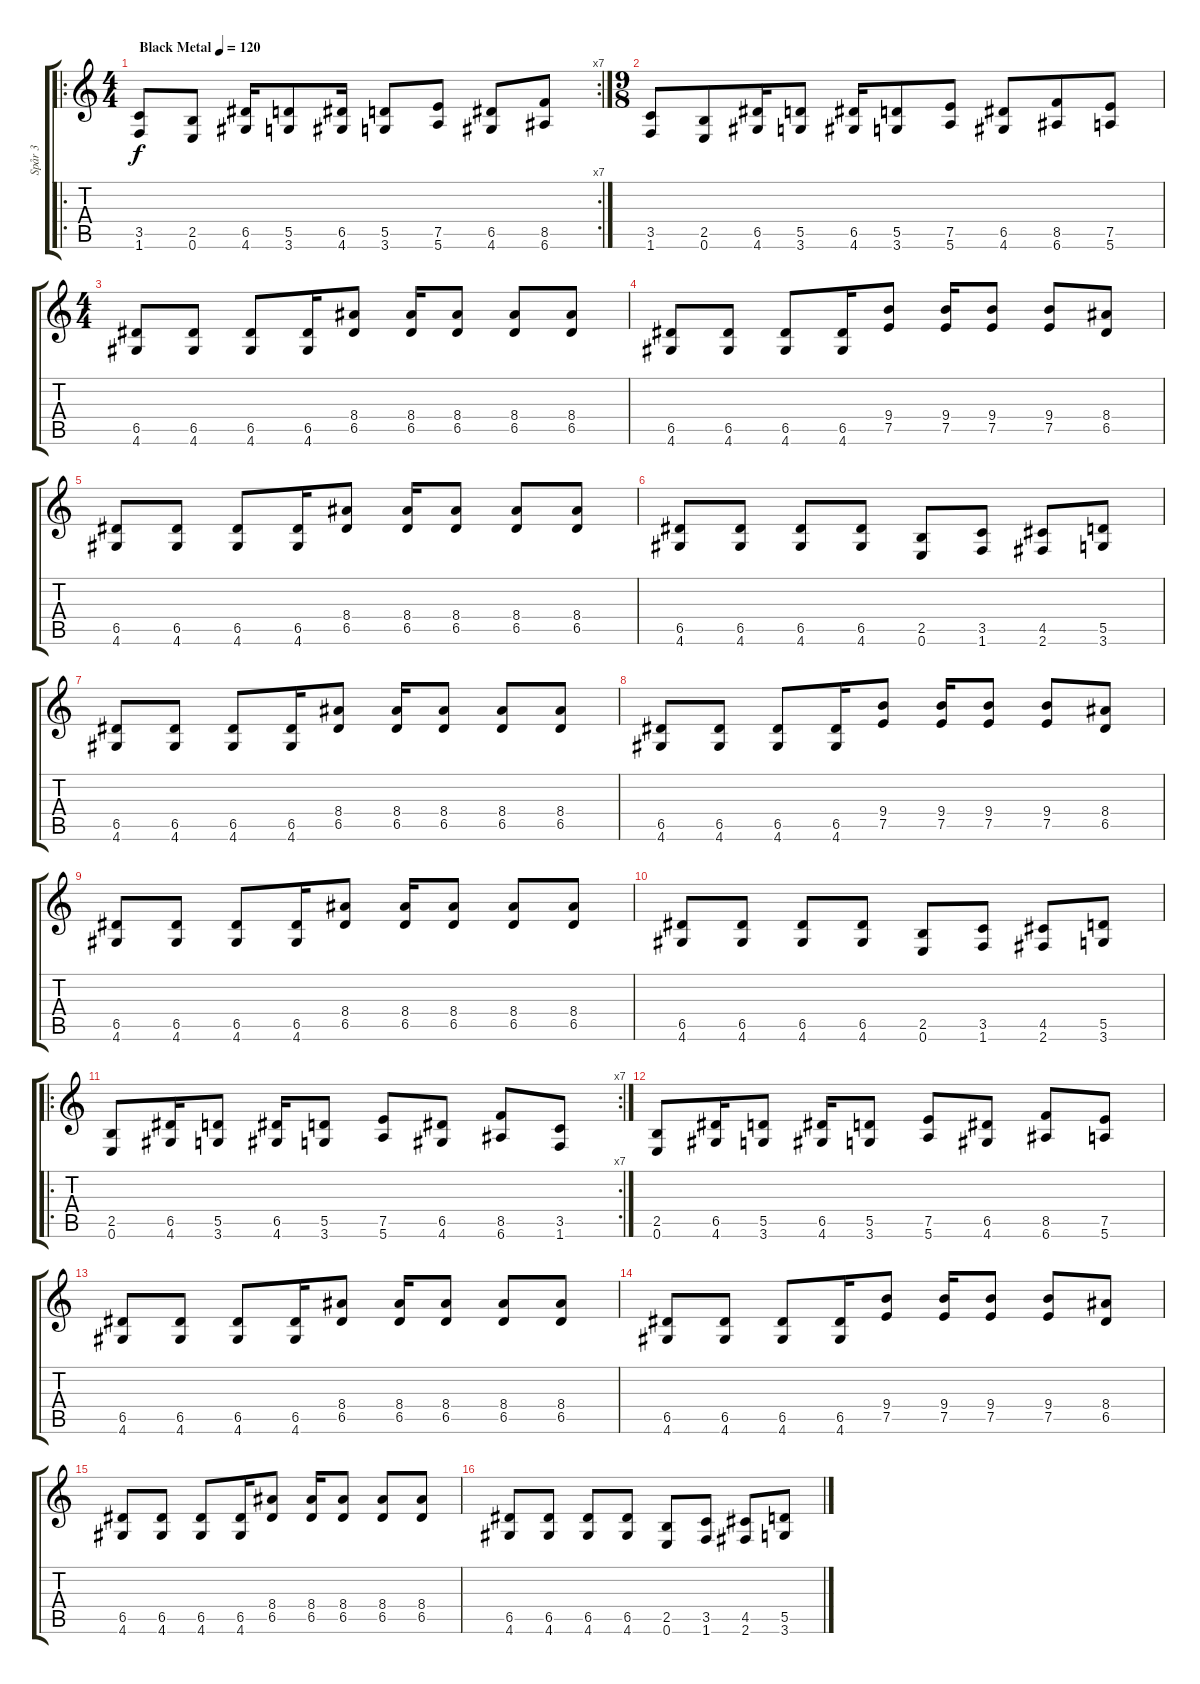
\track ("Spår 3" "Spår 3") {instrument distortionguitar}
\staff {score tabs}
\tuning (E4 B3 G3 D3 A2 E2) {hide}
\ro
\rc 7
\ts (4 4)
\tempo (120 "Black Metal")
\clef g2
\ks c
(3.5 1.6).8{dy f instrument distortionguitar} (2.5 0.6).8 (6.5 4.6).16 (5.5 3.6).8 (6.5 4.6).16 (5.5 3.6).8 (7.5 5.6).8 (6.5 4.6).8 (8.5 6.6).8 |
\ts (9 8)
(3.5 1.6).8 (2.5 0.6).8 (6.5 4.6).16 (5.5 3.6).8 (6.5 4.6).16 (5.5 3.6).8 (7.5 5.6).8 (6.5 4.6).8 (8.5 6.6).8 (7.5 5.6).8 |
\ts (4 4)
(6.5 4.6).8 (6.5 4.6).8 (6.5 4.6).8 (6.5 4.6).16 (8.4 6.5).8 (8.4 6.5).16 (8.4 6.5).8 (8.4 6.5).8 (8.4 6.5).8 |
(6.5 4.6).8 (6.5 4.6).8 (6.5 4.6).8 (6.5 4.6).16 (9.4 7.5).8 (9.4 7.5).16 (9.4 7.5).8 (9.4 7.5).8 (8.4 6.5).8 |
(6.5 4.6).8 (6.5 4.6).8 (6.5 4.6).8 (6.5 4.6).16 (8.4 6.5).8 (8.4 6.5).16 (8.4 6.5).8 (8.4 6.5).8 (8.4 6.5).8 |
(6.5 4.6).8 (6.5 4.6).8 (6.5 4.6).8 (6.5 4.6).8 (2.5 0.6).8 (3.5 1.6).8 (4.5 2.6).8 (5.5 3.6).8 |
(6.5 4.6).8 (6.5 4.6).8 (6.5 4.6).8 (6.5 4.6).16 (8.4 6.5).8 (8.4 6.5).16 (8.4 6.5).8 (8.4 6.5).8 (8.4 6.5).8 |
(6.5 4.6).8 (6.5 4.6).8 (6.5 4.6).8 (6.5 4.6).16 (9.4 7.5).8 (9.4 7.5).16 (9.4 7.5).8 (9.4 7.5).8 (8.4 6.5).8 |
(6.5 4.6).8 (6.5 4.6).8 (6.5 4.6).8 (6.5 4.6).16 (8.4 6.5).8 (8.4 6.5).16 (8.4 6.5).8 (8.4 6.5).8 (8.4 6.5).8 |
(6.5 4.6).8 (6.5 4.6).8 (6.5 4.6).8 (6.5 4.6).8 (2.5 0.6).8 (3.5 1.6).8 (4.5 2.6).8 (5.5 3.6).8 |
\ro
\rc 7
(2.5 0.6).8 (6.5 4.6).16 (5.5 3.6).8 (6.5 4.6).16 (5.5 3.6).8 (7.5 5.6).8 (6.5 4.6).8 (8.5 6.6).8 (3.5 1.6).8 |
(2.5 0.6).8 (6.5 4.6).16 (5.5 3.6).8 (6.5 4.6).16 (5.5 3.6).8 (7.5 5.6).8 (6.5 4.6).8 (8.5 6.6).8 (7.5 5.6).8 |
(6.5 4.6).8 (6.5 4.6).8 (6.5 4.6).8 (6.5 4.6).16 (8.4 6.5).8 (8.4 6.5).16 (8.4 6.5).8 (8.4 6.5).8 (8.4 6.5).8 |
(6.5 4.6).8 (6.5 4.6).8 (6.5 4.6).8 (6.5 4.6).16 (9.4 7.5).8 (9.4 7.5).16 (9.4 7.5).8 (9.4 7.5).8 (8.4 6.5).8 |
(6.5 4.6).8 (6.5 4.6).8 (6.5 4.6).8 (6.5 4.6).16 (8.4 6.5).8 (8.4 6.5).16 (8.4 6.5).8 (8.4 6.5).8 (8.4 6.5).8 |
(6.5 4.6).8 (6.5 4.6).8 (6.5 4.6).8 (6.5 4.6).8 (2.5 0.6).8 (3.5 1.6).8 (4.5 2.6).8 (5.5 3.6).8
